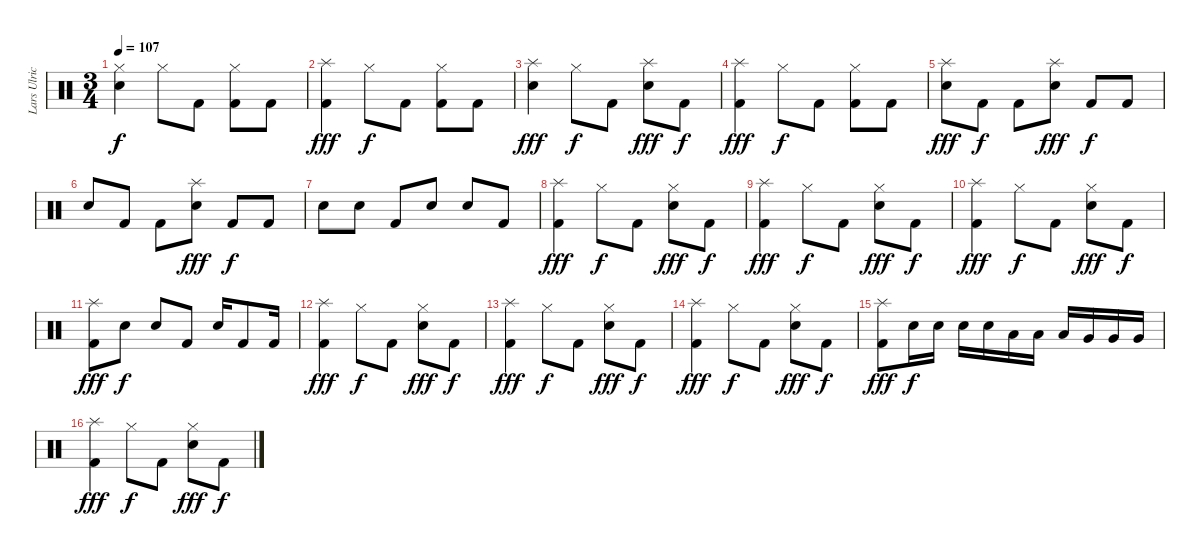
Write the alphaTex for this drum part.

\track ("Lars Ulrich" "Lars Ulric") {instrument percussion}
\staff {score}
\articulation defaults
\ts (3 4)
\tempo 107
\clef neutral
\ks c
("Hi-Hat (closed)" "Electric Snare (hit)").4{dy f} "Hi-Hat (closed)".8 "Kick (hit) 2".8 ("Hi-Hat (closed)" "Kick (hit) 2").8 "Kick (hit) 2".8 |
("Splash (hit)" "Kick (hit) 2").4{dy fff} "Hi-Hat (closed)".8{dy f} "Kick (hit) 2".8 ("Hi-Hat (closed)" "Kick (hit) 2").8 "Kick (hit) 2".8 |
("Splash (hit)" "Electric Snare (hit)").4{dy fff} "Hi-Hat (closed)".8{dy f} "Kick (hit) 2".8 ("Splash (hit)" "Electric Snare (hit)").8{dy fff} "Kick (hit) 2".8{dy f} |
("Splash (hit)" "Kick (hit) 2").4{dy fff} "Hi-Hat (closed)".8{dy f} "Kick (hit) 2".8 ("Hi-Hat (closed)" "Kick (hit) 2").8 "Kick (hit) 2".8 |
("Splash (hit)" "Electric Snare (hit)").8{dy fff} "Kick (hit) 2".8{dy f} "Kick (hit) 2".8 ("Splash (hit)" "Electric Snare (hit)").8{dy fff} "Kick (hit) 2".8{dy f} "Kick (hit) 2".8 |
"Electric Snare (hit)".8 "Kick (hit) 2".8 "Kick (hit) 2".8 ("Splash (hit)" "Electric Snare (hit)").8{dy fff} "Kick (hit) 2".8{dy f} "Kick (hit) 2".8 |
"Electric Snare (hit)".8 "Electric Snare (hit)".8 "Kick (hit) 2".8 "Electric Snare (hit)".8 "Electric Snare (hit)".8 "Kick (hit) 2".8 |
("Splash (hit)" "Kick (hit) 2").4{dy fff} "Hi-Hat (closed)".8{dy f} "Kick (hit) 2".8 ("Hi-Hat (closed)" "Electric Snare (hit)").8{dy fff} "Kick (hit) 2".8{dy f} |
("Splash (hit)" "Kick (hit) 2").4{dy fff} "Hi-Hat (closed)".8{dy f} "Kick (hit) 2".8 ("Hi-Hat (closed)" "Electric Snare (hit)").8{dy fff} "Kick (hit) 2".8{dy f} |
("Splash (hit)" "Kick (hit) 2").4{dy fff} "Hi-Hat (closed)".8{dy f} "Kick (hit) 2".8 ("Hi-Hat (closed)" "Electric Snare (hit)").8{dy fff} "Kick (hit) 2".8{dy f} |
("Splash (hit)" "Kick (hit) 2").8{dy fff} "Electric Snare (hit)".8{dy f} "Electric Snare (hit)".8 "Kick (hit) 2".8 "Electric Snare (hit)".16 "Kick (hit) 2".8 "Kick (hit) 2".16 |
("Splash (hit)" "Kick (hit) 2").4{dy fff} "Hi-Hat (closed)".8{dy f} "Kick (hit) 2".8 ("Hi-Hat (closed)" "Electric Snare (hit)").8{dy fff} "Kick (hit) 2".8{dy f} |
("Splash (hit)" "Kick (hit) 2").4{dy fff} "Hi-Hat (closed)".8{dy f} "Kick (hit) 2".8 ("Hi-Hat (closed)" "Electric Snare (hit)").8{dy fff} "Kick (hit) 2".8{dy f} |
("Splash (hit)" "Kick (hit) 2").4{dy fff} "Hi-Hat (closed)".8{dy f} "Kick (hit) 2".8 ("Hi-Hat (closed)" "Electric Snare (hit)").8{dy fff} "Kick (hit) 2".8{dy f} |
("Splash (hit)" "Kick (hit) 2").8{dy fff} "Electric Snare (hit)".16{dy f} "Electric Snare (hit)".16 "Electric Snare (hit)".16 "Electric Snare (hit)".16 "Low Tom (hit)".16 "Low Tom (hit)".16 "Low Tom (hit)".16 "Very Low Tom (hit)".16 "Very Low Tom (hit)".16 "Very Low Tom (hit)".16 |
("Splash (hit)" "Kick (hit) 2").4{dy fff} "Hi-Hat (closed)".8{dy f} "Kick (hit) 2".8 ("Hi-Hat (closed)" "Electric Snare (hit)").8{dy fff} "Kick (hit) 2".8{dy f}
